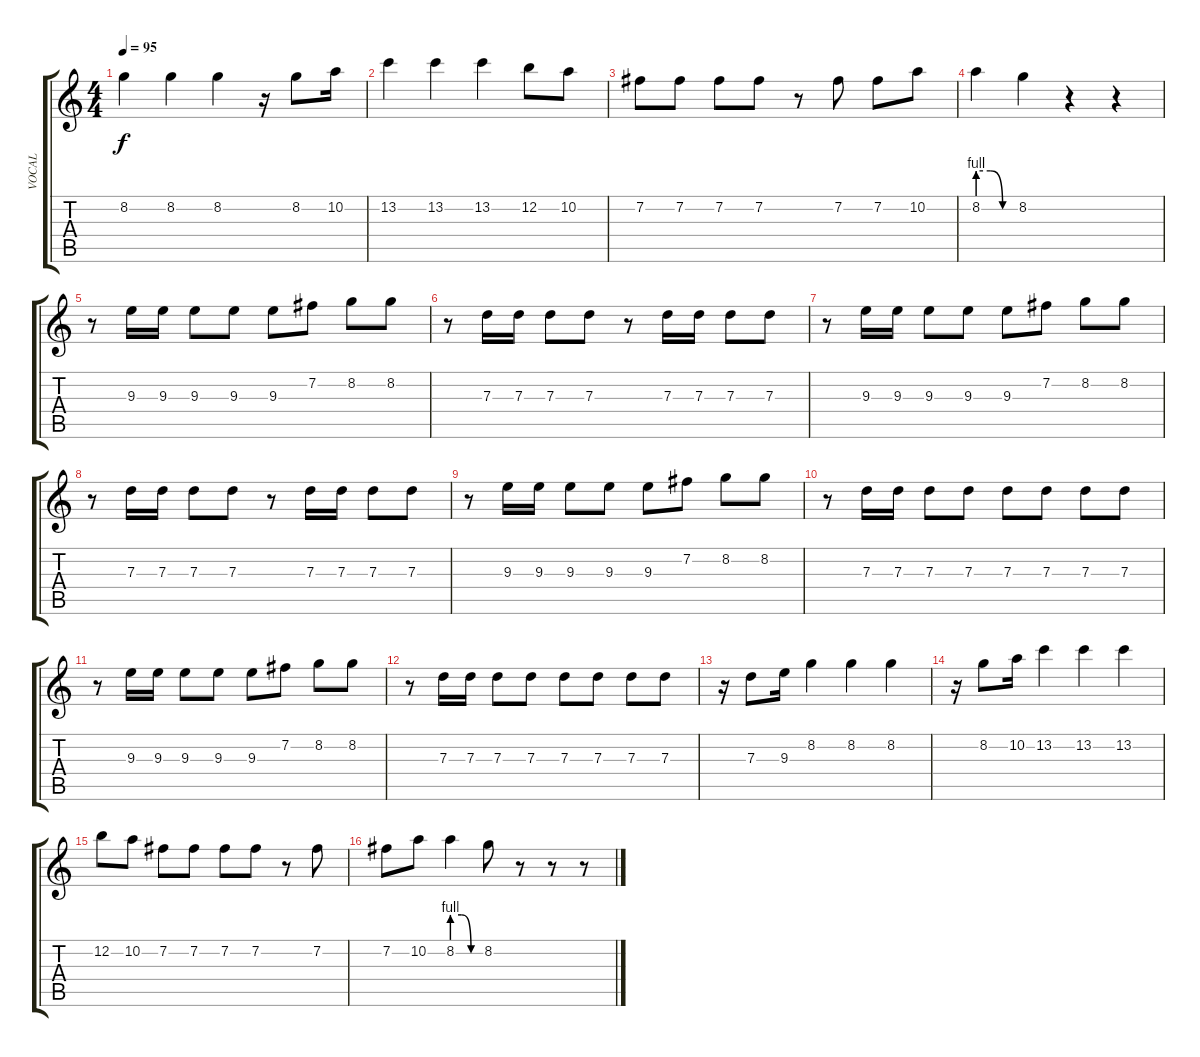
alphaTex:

\track ("VOCAL" "VOCAL") {instrument distortionguitar}
\staff {score tabs}
\tuning (E4 B3 G3 D3 A2 E2) {hide}
\ts (4 4)
\tempo 95
\clef g2
\ks c
8.2.4{dy f} 8.2.4 8.2.4 r.16 8.2.8 10.2.16 |
13.2.4 13.2.4 13.2.4 12.2.8 10.2.8 |
7.2.8 7.2.8 7.2.8 7.2.8 r.8 7.2.8 7.2.8 10.2.8 |
8.2{be (custom 0 4 20 4 40 0 60 0)}.4 8.2.4 r.4 r.4 |
r.8 9.3.16 9.3.16 9.3.8 9.3.8 9.3.8 7.2.8 8.2.8 8.2.8 |
r.8 7.3.16 7.3.16 7.3.8 7.3.8 r.8 7.3.16 7.3.16 7.3.8 7.3.8 |
r.8 9.3.16 9.3.16 9.3.8 9.3.8 9.3.8 7.2.8 8.2.8 8.2.8 |
r.8 7.3.16 7.3.16 7.3.8 7.3.8 r.8 7.3.16 7.3.16 7.3.8 7.3.8 |
r.8 9.3.16 9.3.16 9.3.8 9.3.8 9.3.8 7.2.8 8.2.8 8.2.8 |
r.8 7.3.16 7.3.16 7.3.8 7.3.8 7.3.8 7.3.8 7.3.8 7.3.8 |
r.8 9.3.16 9.3.16 9.3.8 9.3.8 9.3.8 7.2.8 8.2.8 8.2.8 |
r.8 7.3.16 7.3.16 7.3.8 7.3.8 7.3.8 7.3.8 7.3.8 7.3.8 |
r.16 7.3.8 9.3.16 8.2.4 8.2.4 8.2.4 |
r.16 8.2.8 10.2.16 13.2.4 13.2.4 13.2.4 |
12.2.8 10.2.8 7.2.8 7.2.8 7.2.8 7.2.8 r.8 7.2.8 |
7.2.8 10.2.8 8.2{be (custom 0 4 20 4 40 0 60 0)}.4 8.2.8 r.8 r.8 r.8
